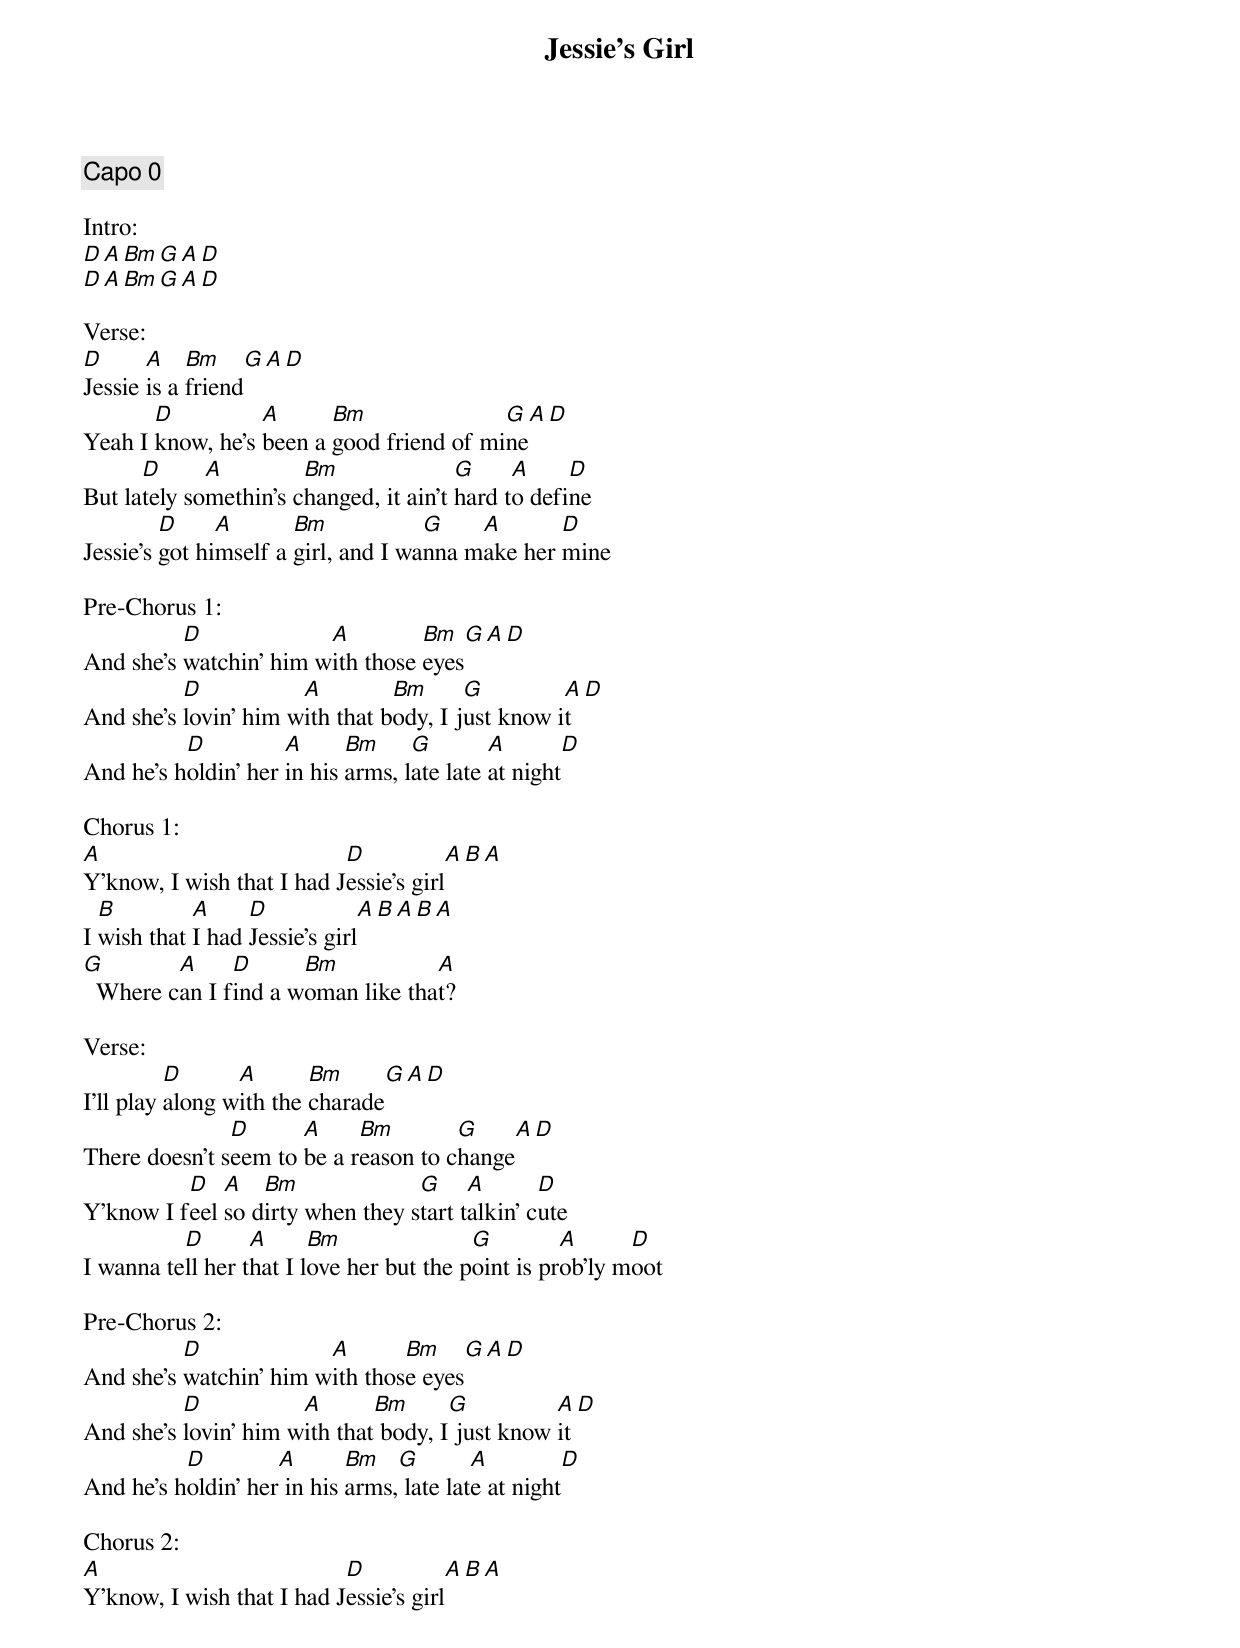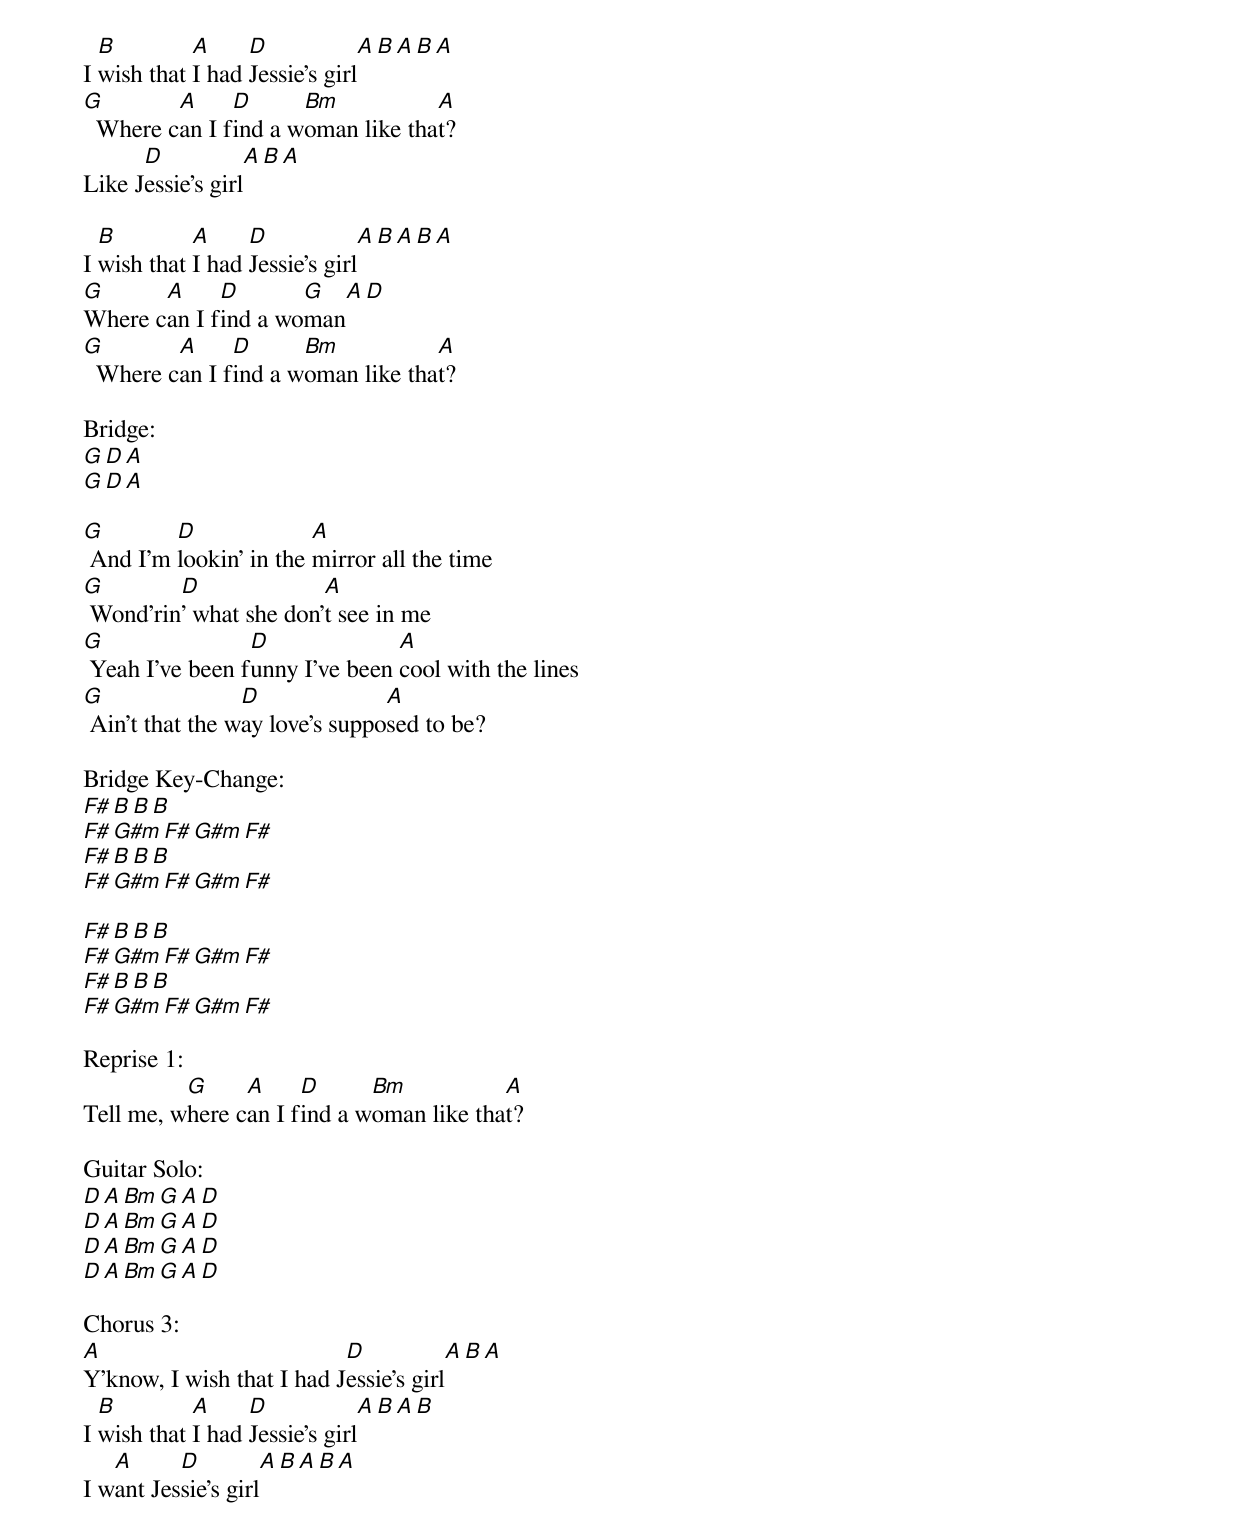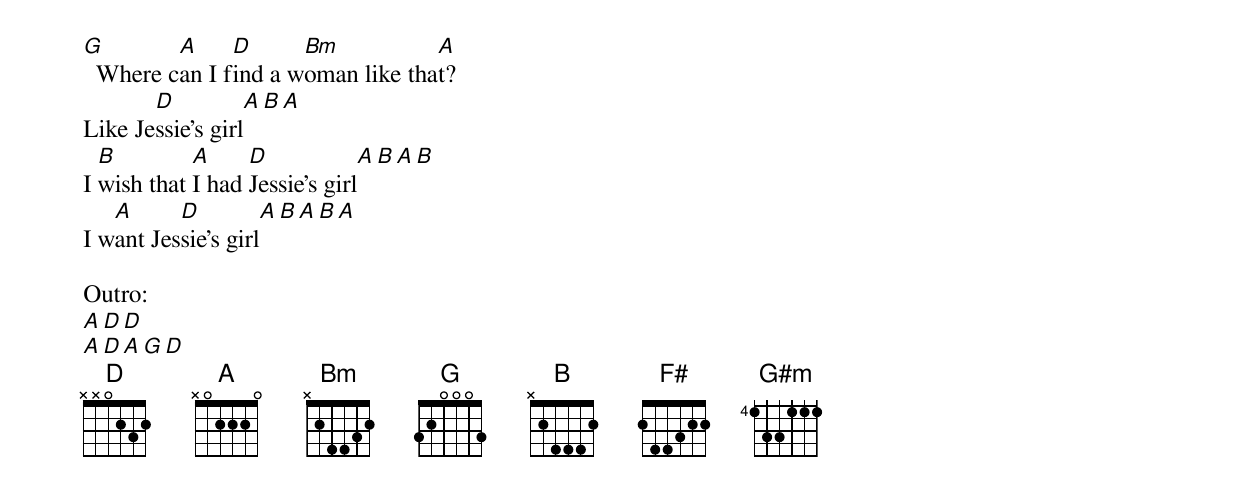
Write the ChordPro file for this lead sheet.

{title:Jessie's Girl}
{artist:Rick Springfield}
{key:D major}
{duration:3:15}
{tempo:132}
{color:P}

{comment: Capo 0}

Intro:
[D][A][Bm][G][A][D]
[D][A][Bm][G][A][D]

Verse:
[D]Jessie [A]is a [Bm]friend[G][A][D]
Yeah I [D]know, he's [A]been a [Bm]good friend of mi[G]ne[A][D]
But la[D]tely so[A]methin's c[Bm]hanged, it ain't [G]hard t[A]o defi[D]ne
Jessie's [D]got hi[A]mself a [Bm]girl, and I wa[G]nna m[A]ake her [D]mine

Pre-Chorus 1:
And she's [D]watchin' him w[A]ith those [Bm]eyes[G][A][D]
And she's [D]lovin' him w[A]ith that b[Bm]ody, I j[G]ust know i[A]t[D]
And he's h[D]oldin' her [A]in his [Bm]arms, l[G]ate late [A]at night[D]

Chorus 1:
[A]Y'know, I wish that I had J[D]essie's girl[A][B][A]
I [B]wish that [A]I had [D]Jessie's girl[A][B][A][B][A]
[G]  Where c[A]an I f[D]ind a w[Bm]oman like tha[A]t?

Verse:
I'll play [D]along w[A]ith the [Bm]charade[G][A][D]
There doesn't s[D]eem to [A]be a r[Bm]eason to c[G]hange[A][D]
Y'know I f[D]eel [A]so d[Bm]irty when they s[G]tart t[A]alkin' c[D]ute
I wanna te[D]ll her t[A]hat I l[Bm]ove her but the p[G]oint is pr[A]ob'ly m[D]oot

Pre-Chorus 2:
And she's [D]watchin' him w[A]ith thos[Bm]e eyes[G][A][D]
And she's [D]lovin' him w[A]ith that[Bm] body, I[G] just know [A]it[D]
And he's h[D]oldin' her[A] in his [Bm]arms,[G] late lat[A]e at night[D]

Chorus 2:
[A]Y'know, I wish that I had J[D]essie's girl[A][B][A]
I [B]wish that [A]I had [D]Jessie's girl[A][B][A][B][A]
[G]  Where c[A]an I f[D]ind a w[Bm]oman like tha[A]t?
Like J[D]essie's girl[A][B][A]

I [B]wish that [A]I had [D]Jessie's girl[A][B][A][B][A]
[G]Where c[A]an I f[D]ind a wo[G]man[A][D]
[G]  Where c[A]an I f[D]ind a w[Bm]oman like tha[A]t?

Bridge:
[G][D][A]
[G][D][A]

[G] And I'm [D]lookin' in the [A]mirror all the time
[G] Wond'rin[D]' what she don'[A]t see in me
[G] Yeah I've been f[D]unny I've been [A]cool with the lines
[G] Ain't that the w[D]ay love's suppo[A]sed to be?

Bridge Key-Change:
[F#][B][B][B]
[F#][G#m][F#][G#m][F#]
[F#][B][B][B]
[F#][G#m][F#][G#m][F#]

[F#][B][B][B]
[F#][G#m][F#][G#m][F#]
[F#][B][B][B]
[F#][G#m][F#][G#m][F#]

Reprise 1:
Tell me, w[G]here c[A]an I f[D]ind a w[Bm]oman like tha[A]t?

Guitar Solo:
[D][A][Bm][G][A][D]
[D][A][Bm][G][A][D]
[D][A][Bm][G][A][D]
[D][A][Bm][G][A][D]

Chorus 3:
[A]Y'know, I wish that I had J[D]essie's girl[A][B][A]
I [B]wish that [A]I had [D]Jessie's girl[A][B][A][B]
I w[A]ant Jes[D]sie's girl[A][B][A][B][A]
[G]  Where c[A]an I f[D]ind a w[Bm]oman like tha[A]t?
Like Je[D]ssie's girl[A][B][A]
I [B]wish that [A]I had [D]Jessie's girl[A][B][A][B]
I w[A]ant Jes[D]sie's girl[A][B][A][B][A]

Outro:
[A][D][D]
[A][D][A][G][D]
